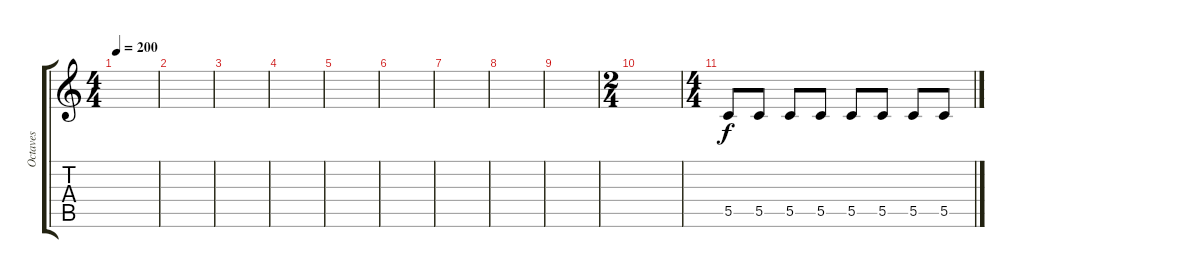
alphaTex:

\track ("Octaves" "Octaves") {instrument distortionguitar bank 255}
\staff {score tabs}
\tuning (D4 A3 F3 C3 G2 C2) {hide}
\ts (4 4)
\tempo 200
\clef g2
\ks c
|
|
|
|
|
|
|
|
|
\ts (2 4)
|
\ts (4 4)
5.5.8 5.5.8 5.5.8 5.5.8 5.5.8 5.5.8 5.5.8 5.5.8
